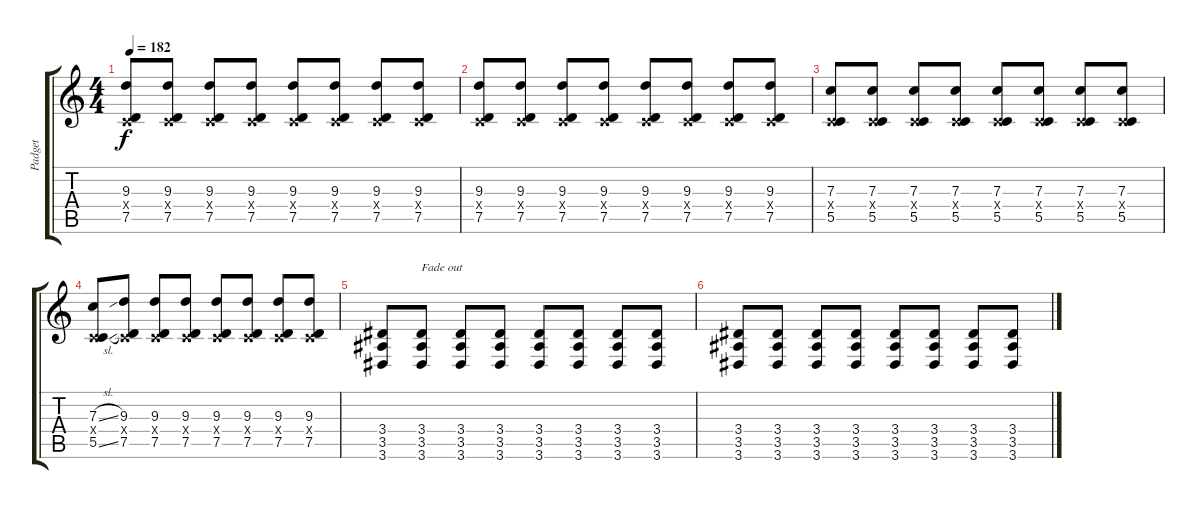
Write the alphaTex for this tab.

\track ("Padget" "Padget") {instrument distortionguitar}
\staff {score tabs}
\tuning (D4 A3 F3 C3 G2 C2) {hide}
\ts (4 4)
\tempo 182
\clef g2
\ks c
(9.3 0.4{x} 7.5).8{dy f} (9.3 0.4{x} 7.5).8 (9.3 0.4{x} 7.5).8 (9.3 0.4{x} 7.5).8 (9.3 0.4{x} 7.5).8 (9.3 0.4{x} 7.5).8 (9.3 0.4{x} 7.5).8 (9.3 0.4{x} 7.5).8 |
(9.3 0.4{x} 7.5).8 (9.3 0.4{x} 7.5).8 (9.3 0.4{x} 7.5).8 (9.3 0.4{x} 7.5).8 (9.3 0.4{x} 7.5).8 (9.3 0.4{x} 7.5).8 (9.3 0.4{x} 7.5).8 (9.3 0.4{x} 7.5).8 |
(7.3 0.4{x} 5.5).8 (7.3 0.4{x} 5.5).8 (7.3 0.4{x} 5.5).8 (7.3 0.4{x} 5.5).8 (7.3 0.4{x} 5.5).8 (7.3 0.4{x} 5.5).8 (7.3 0.4{x} 5.5).8 (7.3 0.4{x} 5.5).8 |
(7.3{sl} 0.4{x} 5.5{sl}).8 (9.3 0.4{x} 7.5).8 (9.3 0.4{x} 7.5).8 (9.3 0.4{x} 7.5).8 (9.3 0.4{x} 7.5).8 (9.3 0.4{x} 7.5).8 (9.3 0.4{x} 7.5).8 (9.3 0.4{x} 7.5).8 |
(3.4 3.5 3.6).8 (3.4 3.5 3.6).8{txt "Fade out"} (3.4 3.5 3.6).8 (3.4 3.5 3.6).8 (3.4 3.5 3.6).8 (3.4 3.5 3.6).8 (3.4 3.5 3.6).8 (3.4 3.5 3.6).8 |
(3.4 3.5 3.6).8 (3.4 3.5 3.6).8 (3.4 3.5 3.6).8 (3.4 3.5 3.6).8 (3.4 3.5 3.6).8 (3.4 3.5 3.6).8 (3.4 3.5 3.6).8 (3.4 3.5 3.6).8
